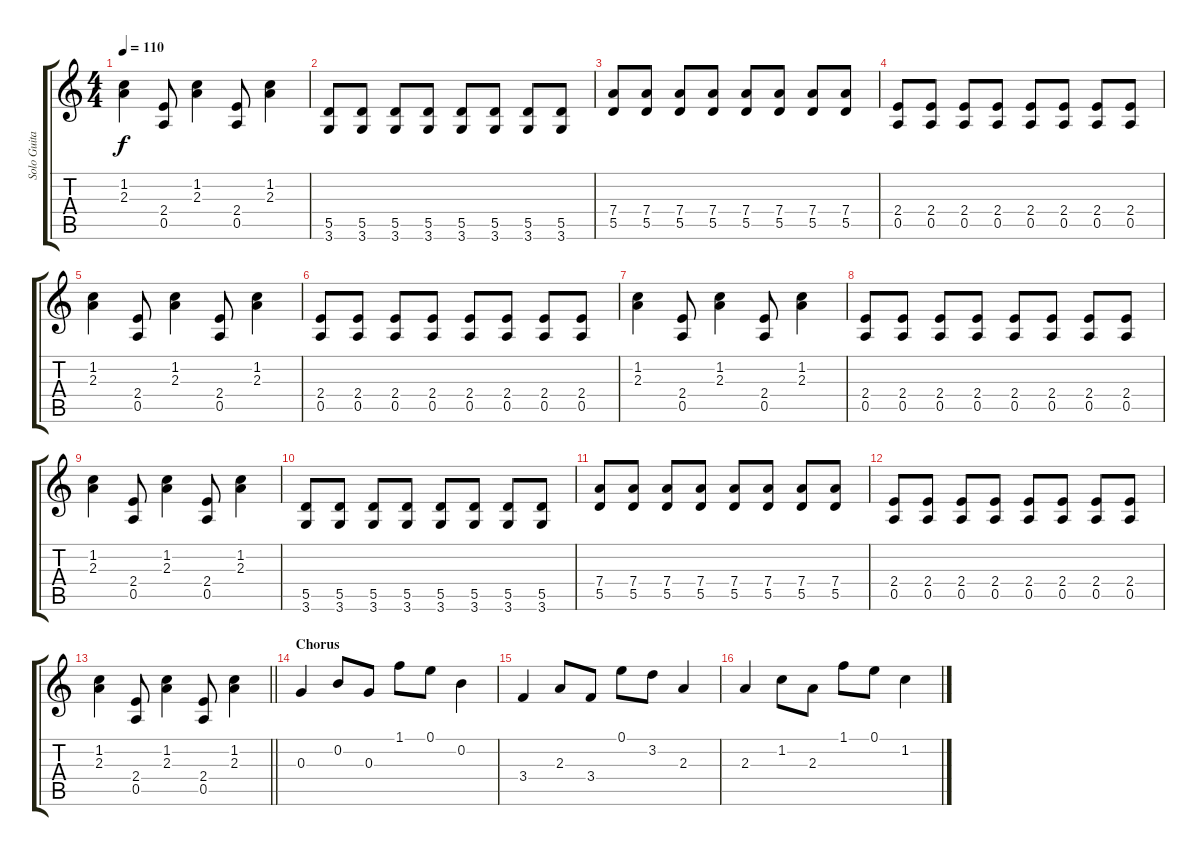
\track ("Solo Guitar" "Solo Guita") {instrument electricguitarclean}
\staff {score tabs}
\tuning (E4 B3 G3 D3 A2 E2) {hide}
\ts (4 4)
\tempo 110
\clef g2
\ks c
(1.2 2.3).4{dy f} (2.4 0.5).8 (1.2 2.3).4 (2.4 0.5).8 (1.2 2.3).4 |
(5.5 3.6).8 (5.5 3.6).8 (5.5 3.6).8 (5.5 3.6).8 (5.5 3.6).8 (5.5 3.6).8 (5.5 3.6).8 (5.5 3.6).8 |
(7.4 5.5).8 (7.4 5.5).8 (7.4 5.5).8 (7.4 5.5).8 (7.4 5.5).8 (7.4 5.5).8 (7.4 5.5).8 (7.4 5.5).8 |
(2.4 0.5).8 (2.4 0.5).8 (2.4 0.5).8 (2.4 0.5).8 (2.4 0.5).8 (2.4 0.5).8 (2.4 0.5).8 (2.4 0.5).8 |
(1.2 2.3).4 (2.4 0.5).8 (1.2 2.3).4 (2.4 0.5).8 (1.2 2.3).4 |
(2.4 0.5).8 (2.4 0.5).8 (2.4 0.5).8 (2.4 0.5).8 (2.4 0.5).8 (2.4 0.5).8 (2.4 0.5).8 (2.4 0.5).8 |
(1.2 2.3).4 (2.4 0.5).8 (1.2 2.3).4 (2.4 0.5).8 (1.2 2.3).4 |
(2.4 0.5).8 (2.4 0.5).8 (2.4 0.5).8 (2.4 0.5).8 (2.4 0.5).8 (2.4 0.5).8 (2.4 0.5).8 (2.4 0.5).8 |
(1.2 2.3).4 (2.4 0.5).8 (1.2 2.3).4 (2.4 0.5).8 (1.2 2.3).4 |
(5.5 3.6).8 (5.5 3.6).8 (5.5 3.6).8 (5.5 3.6).8 (5.5 3.6).8 (5.5 3.6).8 (5.5 3.6).8 (5.5 3.6).8 |
(7.4 5.5).8 (7.4 5.5).8 (7.4 5.5).8 (7.4 5.5).8 (7.4 5.5).8 (7.4 5.5).8 (7.4 5.5).8 (7.4 5.5).8 |
(2.4 0.5).8 (2.4 0.5).8 (2.4 0.5).8 (2.4 0.5).8 (2.4 0.5).8 (2.4 0.5).8 (2.4 0.5).8 (2.4 0.5).8 |
\barLineRight lightlight
(1.2 2.3).4 (2.4 0.5).8 (1.2 2.3).4 (2.4 0.5).8 (1.2 2.3).4 |
\section ("" "Chorus")
0.3.4{volume 13 instrument electricguitarclean} 0.2.8 0.3.8 1.1.8 0.1.8 0.2.4 |
3.4.4 2.3.8 3.4.8 0.1.8 3.2.8 2.3.4 |
2.3.4 1.2.8 2.3.8 1.1.8 0.1.8 1.2.4
